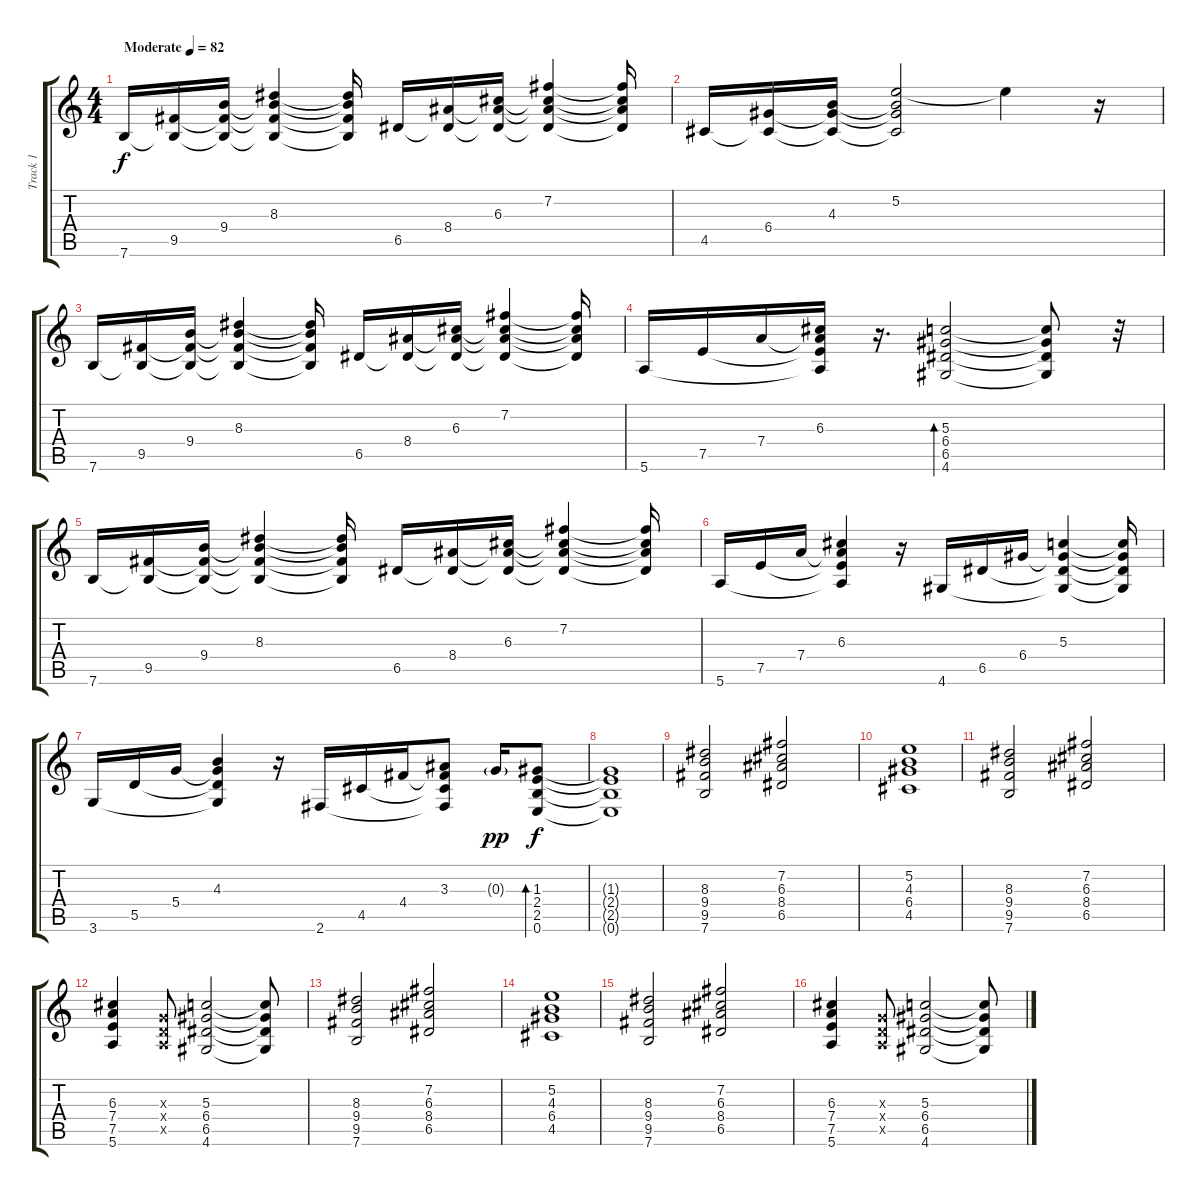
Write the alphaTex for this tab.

\track ("Track 1" "Track 1") {instrument acousticguitarsteel}
\staff {score tabs}
\tuning (E4 B3 G3 D3 A2 E2) {hide}
\ts (4 4)
\tempo (82 "Moderate")
\clef g2
\ks c
7.6.16{dy f instrument acousticguitarsteel} (9.5 7.6{t}).16 (9.4 9.5{t} 7.6{t}).16 (8.3 9.4{t} 9.5{t} 7.6{t}).4 (8.3{t} 9.4{t} 9.5{t} 7.6{t}).16 6.5.16 (8.4 6.5{t}).16 (6.3 8.4{t} 6.5{t}).16 (7.2 6.3{t} 8.4{t} 6.5{t}).4 (7.2{t} 6.3{t} 8.4{t} 6.5{t}).16 |
4.5.16 (6.4 4.5{t}).16 (4.3 6.4{t} 4.5{t}).16 (5.2 4.3{t} 6.4{t} 4.5{t}).2 5.2{t}.4 r.16 |
7.6.16 (9.5 7.6{t}).16 (9.4 9.5{t} 7.6{t}).16 (8.3 9.4{t} 9.5{t} 7.6{t}).4 (8.3{t} 9.4{t} 9.5{t} 7.6{t}).16 6.5.16 (8.4 6.5{t}).16 (6.3 8.4{t} 6.5{t}).16 (7.2 6.3{t} 8.4{t} 6.5{t}).4 (7.2{t} 6.3{t} 8.4{t} 6.5{t}).16 |
5.6.16 7.5.16 7.4.16 (6.3 7.4{t} 7.5{t} 5.6{t}).16 r.16{d} (5.3 6.4 6.5 4.6).2{bd 240} (5.3{t} 6.4{t} 6.5{t} 4.6{t}).8 r.32 |
7.6.16 (9.5 7.6{t}).16 (9.4 9.5{t} 7.6{t}).16 (8.3 9.4{t} 9.5{t} 7.6{t}).4 (8.3{t} 9.4{t} 9.5{t} 7.6{t}).16 6.5.16 (8.4 6.5{t}).16 (6.3 8.4{t} 6.5{t}).16 (7.2 6.3{t} 8.4{t} 6.5{t}).4 (7.2{t} 6.3{t} 8.4{t} 6.5{t}).16 |
5.6.16 7.5.16 7.4.16 (6.3 7.4{t} 7.5{t} 5.6{t}).4 r.16 4.6.16 6.5.16 6.4.16 (5.3 6.4{t} 6.5{t} 4.6{t}).4 (5.3{t} 6.4{t} 6.5{t} 4.6{t}).16 |
3.6.16 5.5.16 5.4.16 (4.3 5.4{t} 5.5{t} 3.6{t}).4 r.16 2.6.16 4.5.16 4.4.16 (3.3 4.4{t} 4.5{t} 2.6{t}).8 0.3{g}.16{dy pp} (1.3 2.4 2.5 0.6).8{bd 120 dy f} |
(1.3{t} 2.4{t} 2.5{t} 0.6{t}).1 |
(8.3 9.4 9.5 7.6).2 (7.2 6.3 8.4 6.5).2 |
(5.2 4.3 6.4 4.5).1 |
(8.3 9.4 9.5 7.6).2 (7.2 6.3 8.4 6.5).2 |
(6.3 7.4 7.5 5.6).4 (0.3{x} 0.4{x} 0.5{x}).8 (5.3 6.4 6.5 4.6).2 (5.3{t} 6.4{t} 6.5{t} 4.6{t}).8 |
(8.3 9.4 9.5 7.6).2 (7.2 6.3 8.4 6.5).2 |
(5.2 4.3 6.4 4.5).1 |
(8.3 9.4 9.5 7.6).2 (7.2 6.3 8.4 6.5).2 |
(6.3 7.4 7.5 5.6).4 (0.3{x} 0.4{x} 0.5{x}).8 (5.3 6.4 6.5 4.6).2 (5.3{t} 6.4{t} 6.5{t} 4.6{t}).8
